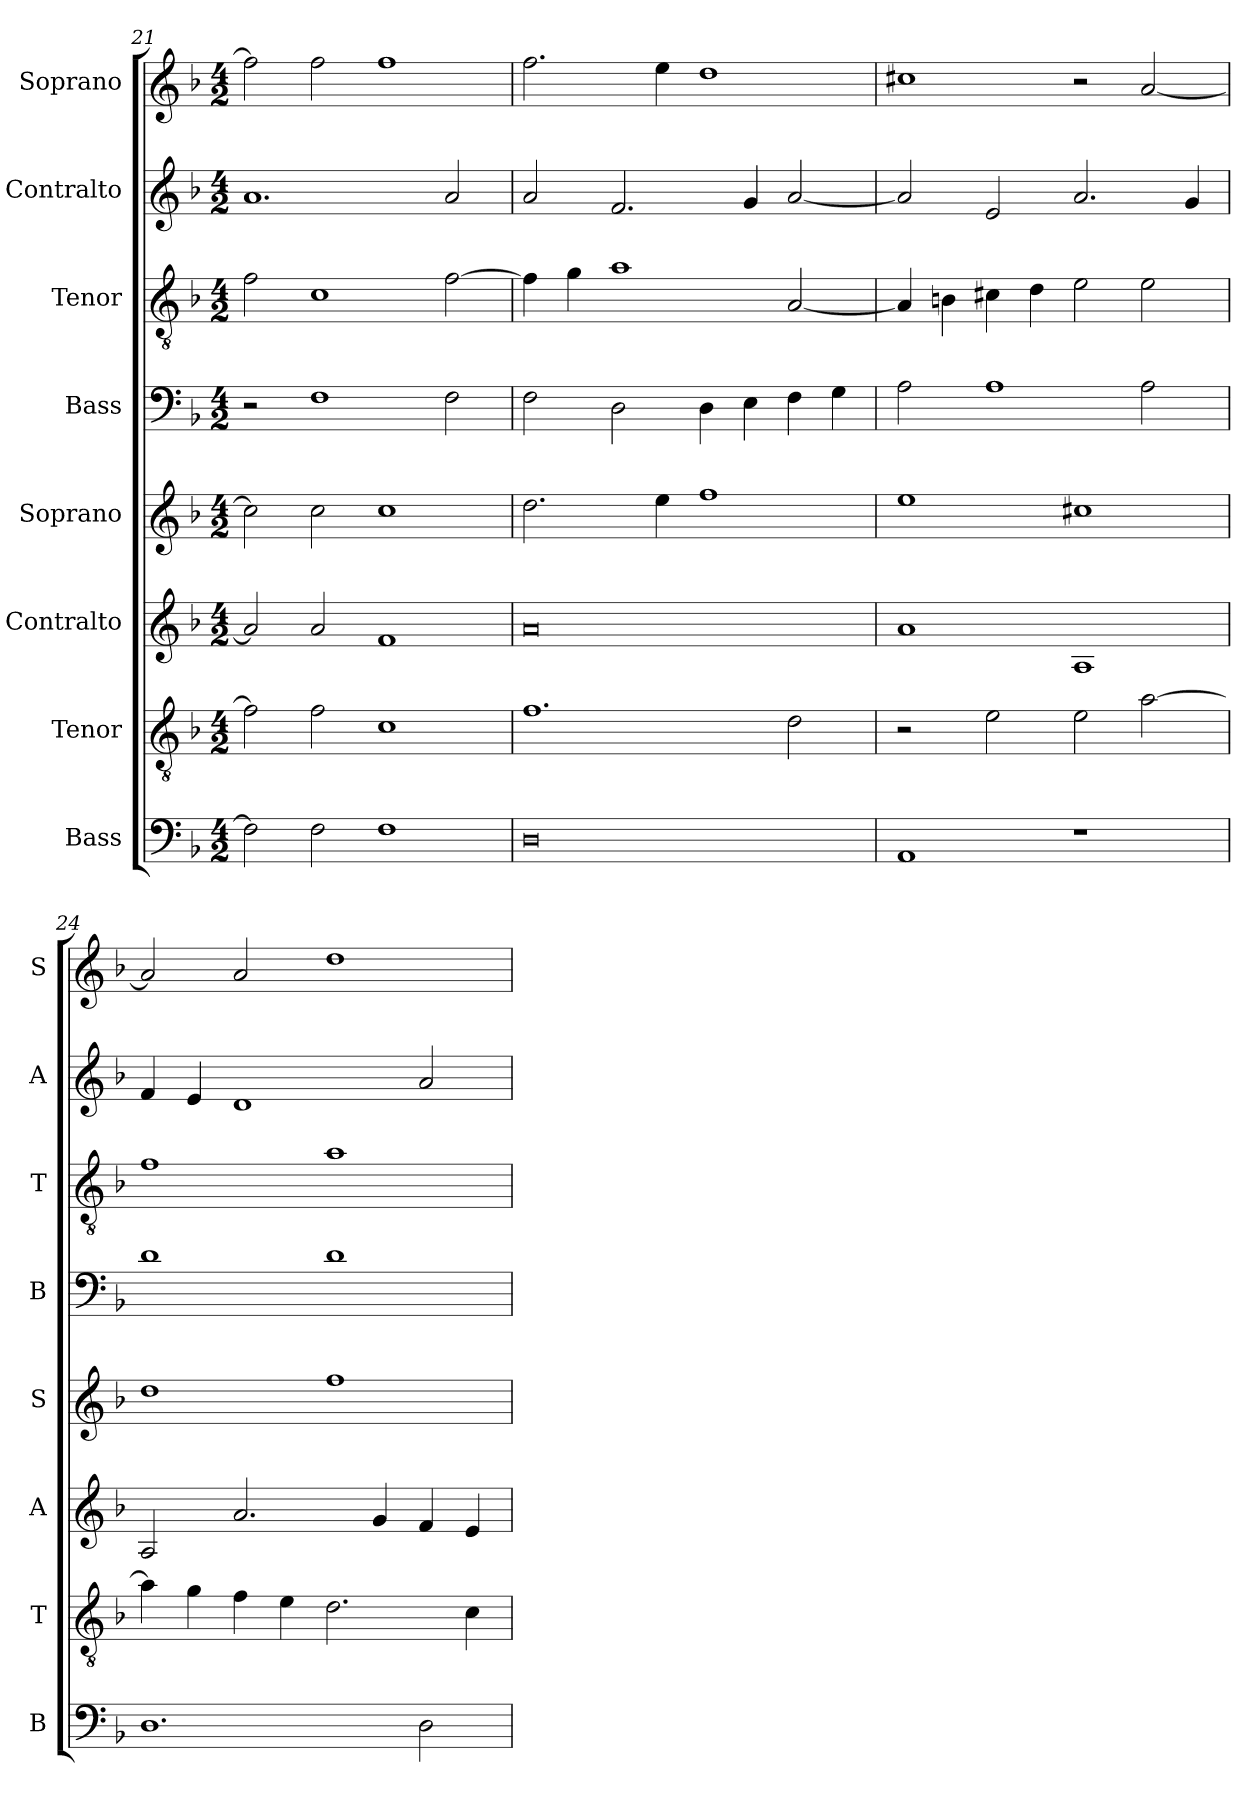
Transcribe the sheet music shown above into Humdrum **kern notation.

**kern	**kern	**kern	**kern	**kern	**kern	**kern	**kern
*part8	*part7	*part6	*part5	*part4	*part3	*part2	*part1
*staff8	*staff7	*staff6	*staff5	*staff4	*staff3	*staff2	*staff1
*I"Bass	*I"Tenor	*I"Contralto	*I"Soprano	*I"Bass	*I"Tenor	*I"Contralto	*I"Soprano
*I'B	*I'T	*I'A	*I'S	*I'B	*I'T	*I'A	*I'S
*clefF4	*clefGv2	*clefG2	*clefG2	*clefF4	*clefGv2	*clefG2	*clefG2
*k[b-]	*k[b-]	*k[b-]	*k[b-]	*k[b-]	*k[b-]	*k[b-]	*k[b-]
*G:dor	*G:dor	*G:dor	*G:dor	*G:dor	*G:dor	*G:dor	*G:dor
*M4/2	*M4/2	*M4/2	*M4/2	*M4/2	*M4/2	*M4/2	*M4/2
=21	=21	=21	=21	=21	=21	=21	=21
2F]	2f]	2a]	2cc]	2r	2f	1.a	2ff]
2F	2f	2a	2cc	1F	1c	.	2ff
1F	1c	1f	1cc	.	.	.	1ff
.	.	.	.	2F	[2f	2a	.
=22	=22	=22	=22	=22	=22	=22	=22
0D	1.f	0a	2.dd	2F	4f]	2a	2.ff
.	.	.	.	.	4g	.	.
.	.	.	.	2D	1a	2.f	.
.	.	.	4ee	.	.	.	4ee
.	.	.	1ff	4D	.	.	1dd
.	.	.	.	4E	.	4g	.
.	2d	.	.	4F	[2A	[2a	.
.	.	.	.	4G	.	.	.
=23	=23	=23	=23	=23	=23	=23	=23
1AA	2r	1a	1ee	2A	4A]	2a]	1cc#X
.	.	.	.	.	4Bn	.	.
.	2e	.	.	1A	4c#X	2e	.
.	.	.	.	.	4d	.	.
1r	2e	1A	1cc#X	.	2e	2.a	2r
.	[2a	.	.	2A	2e	.	[2a
.	.	.	.	.	.	4g	.
=24	=24	=24	=24	=24	=24	=24	=24
1.D	4a]	2A	1dd	1d	1f	4f	2a]
.	4g	.	.	.	.	4e	.
.	4f	2.a	.	.	.	1d	2a
.	4e	.	.	.	.	.	.
.	2.d	.	1ff	1d	1a	.	1dd
.	.	4g	.	.	.	.	.
2D	.	4f	.	.	.	2a	.
.	4c	4e	.	.	.	.	.
=	=	=	=	=	=	=	=
*-	*-	*-	*-	*-	*-	*-	*-
